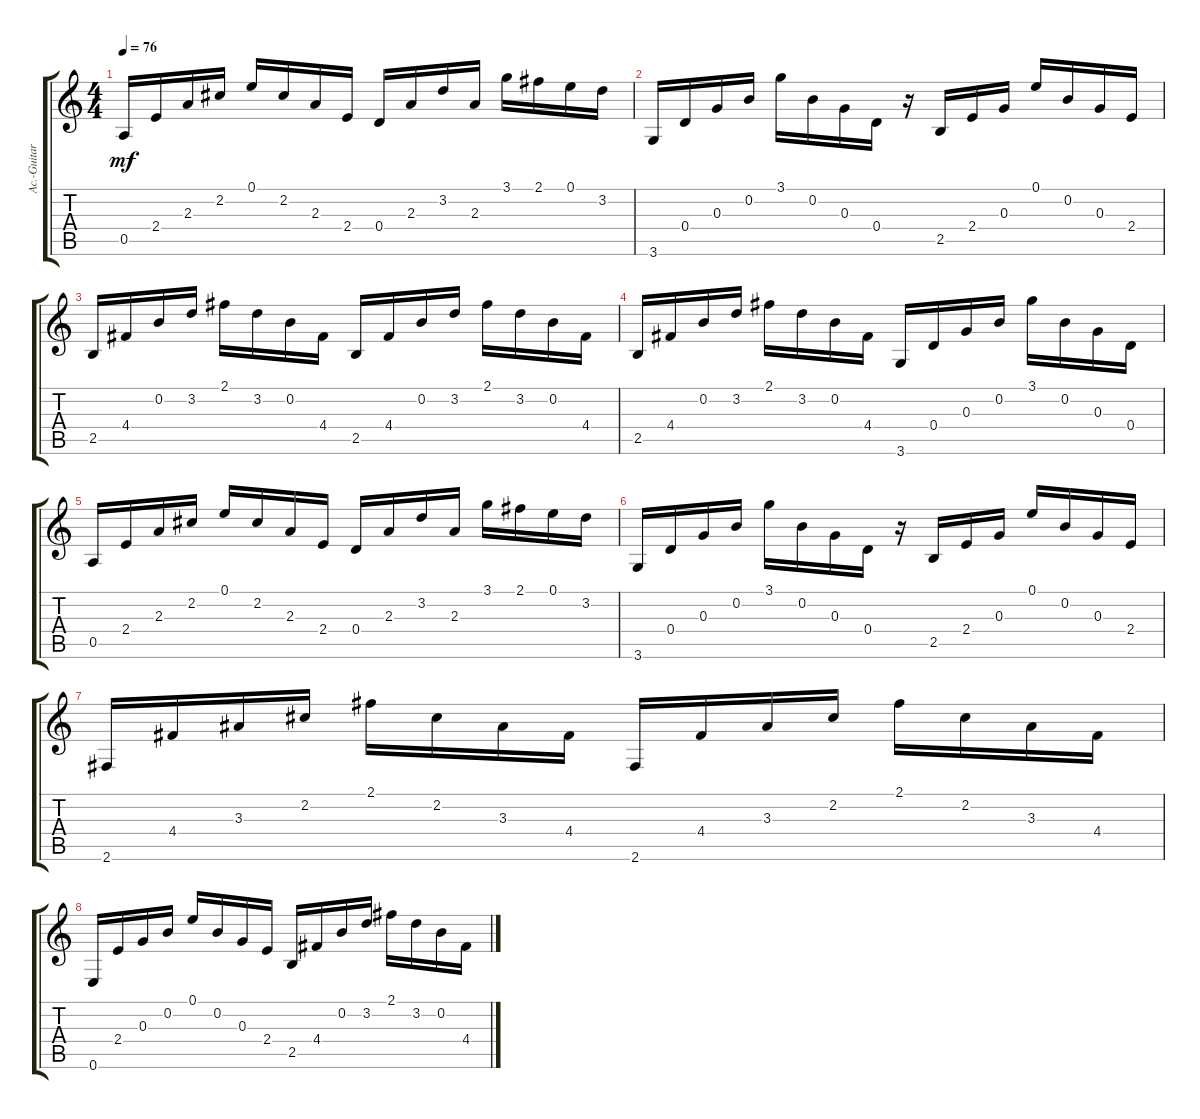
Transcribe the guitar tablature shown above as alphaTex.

\track ("Ac.-Guitar 1" "Ac.-Guitar") {instrument acousticguitarsteel}
\staff {score tabs}
\tuning (E4 B3 G3 D3 A2 E2) {hide}
\ts (4 4)
\tempo 76
\clef g2
\ks c
0.5.16{dy mf} 2.4.16 2.3.16 2.2.16 0.1.16 2.2.16 2.3.16 2.4.16 0.4.16 2.3.16 3.2.16 2.3.16 3.1.16 2.1.16 0.1.16 3.2.16 |
3.6.16 0.4.16 0.3.16 0.2.16 3.1.16 0.2.16 0.3.16 0.4.16 r.16 2.5.16 2.4.16 0.3.16 0.1.16 0.2.16 0.3.16 2.4.16 |
2.5.16 4.4.16 0.2.16 3.2.16 2.1.16 3.2.16 0.2.16 4.4.16 2.5.16 4.4.16 0.2.16 3.2.16 2.1.16 3.2.16 0.2.16 4.4.16 |
2.5.16 4.4.16 0.2.16 3.2.16 2.1.16 3.2.16 0.2.16 4.4.16 3.6.16 0.4.16 0.3.16 0.2.16 3.1.16 0.2.16 0.3.16 0.4.16 |
0.5.16 2.4.16 2.3.16 2.2.16 0.1.16 2.2.16 2.3.16 2.4.16 0.4.16 2.3.16 3.2.16 2.3.16 3.1.16 2.1.16 0.1.16 3.2.16 |
3.6.16 0.4.16 0.3.16 0.2.16 3.1.16 0.2.16 0.3.16 0.4.16 r.16 2.5.16 2.4.16 0.3.16 0.1.16 0.2.16 0.3.16 2.4.16 |
2.6.16 4.4.16 3.3.16 2.2.16 2.1.16 2.2.16 3.3.16 4.4.16 2.6.16 4.4.16 3.3.16 2.2.16 2.1.16 2.2.16 3.3.16 4.4.16 |
0.6.16 2.4.16 0.3.16 0.2.16 0.1.16 0.2.16 0.3.16 2.4.16 2.5.16 4.4.16 0.2.16 3.2.16 2.1.16 3.2.16 0.2.16 4.4.16
